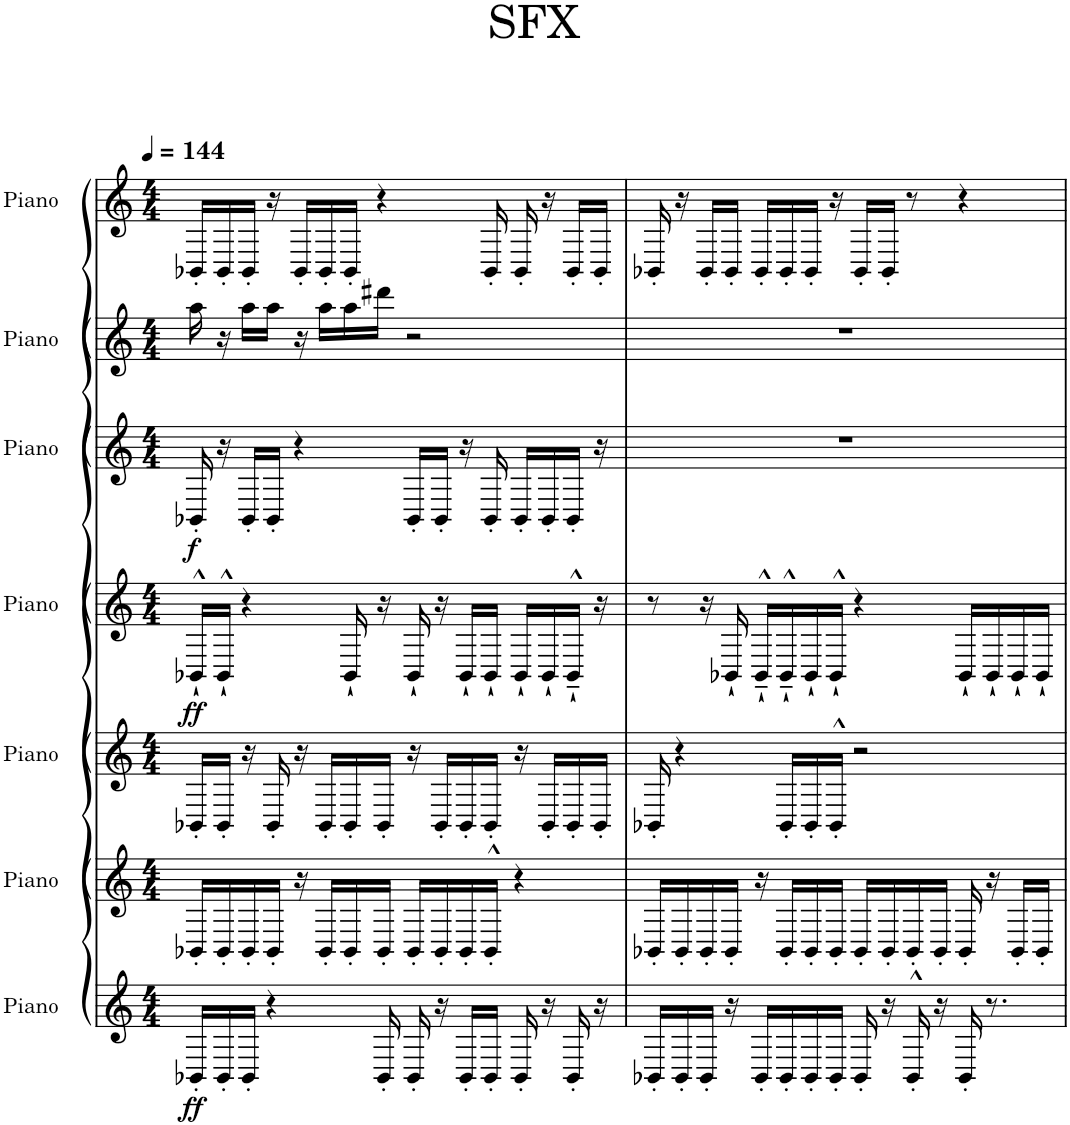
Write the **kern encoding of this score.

**kern	**dynam	**kern	**kern	**kern	**dynam	**kern	**dynam	**kern	**kern
*part7	*part7	*part6	*part5	*part4	*part4	*part3	*part3	*part2	*part1
*staff7	*staff7	*staff6	*staff5	*staff4	*staff4	*staff3	*staff3	*staff2	*staff1
*I"Piano	*	*I"Piano	*I"Piano	*I"Piano	*	*I"Piano	*	*I"Piano	*I"Piano
*I'Pno.	*	*I'Pno.	*I'Pno.	*I'Pno.	*	*I'Pno.	*	*I'Pno.	*I'Pno.
*clefG2	*	*clefG2	*clefG2	*clefG2	*	*clefG2	*	*clefG2	*clefG2
*k[]	*	*k[]	*k[]	*k[]	*	*k[]	*	*k[]	*k[]
*M4/4	*	*M4/4	*M4/4	*M4/4	*	*M4/4	*	*M4/4	*M4/4
*MM144	*	*MM144	*MM144	*MM144	*	*MM144	*	*MM144	*MM144
=1	=1	=1	=1	=1	=1	=1	=1	=1	=1
!	!LO:DY:b	!	!	!	!LO:DY:b	!	!LO:DY:b	!	!
16BB-X'/LL	ff	16BB-X'/LL	16BB-X'/LL	16BB-X`^^/LL	ff	16BB-X'/	f	16aa\	16BB-X'/LL
16BB-'/	.	16BB-'/	16BB-'/JJ	16BB-`^^/JJ	.	16r	.	16r	16BB-'/
16BB-'/JJ	.	16BB-'/	16r	4r	.	16BB-'/LL	.	16aa\LL	16BB-'/JJ
4r	.	16BB-'/JJ	16BB-'/	.	.	16BB-'/JJ	.	16aa\JJ	16r
.	.	16r	16r	.	.	4r	.	16r	16BB-'/LL
.	.	16BB-'/LL	16BB-'/LL	.	.	.	.	16aa\LL	16BB-'/
.	.	16BB-'/	16BB-'/	16BB-`/	.	.	.	16aa\	16BB-'/JJ
16BB-'/	.	16BB-'/JJ	16BB-'/JJ	16r	.	.	.	16ddd#X\JJ	4r
16BB-'/	.	16BB-'/LL	16r	16BB-`/	.	16BB-'/LL	.	2r	.
16r	.	16BB-'/	16BB-'/LL	16r	.	16BB-'/JJ	.	.	.
16BB-'/LL	.	16BB-'/	16BB-'/	16BB-`/LL	.	16r	.	.	.
16BB-'/JJ	.	16BB-'^^/JJ	16BB-'/JJ	16BB-`/JJ	.	16BB-'/	.	.	16BB-'/
16BB-'/	.	4r	16r	16BB-`/LL	.	16BB-'/LL	.	.	16BB-'/
16r	.	.	16BB-'/LL	16BB-`/	.	16BB-'/	.	.	16r
16BB-'/	.	.	16BB-'/	16BB-~`^^/JJ	.	16BB-'/JJ	.	.	16BB-'/LL
16r	.	.	16BB-'/JJ	16r	.	16r	.	.	16BB-'/JJ
=2	=2	=2	=2	=2	=2	=2	=2	=2	=2
16BB-X'/LL	.	16BB-X'/LL	16BB-X'/	8r	.	1r	.	1r	16BB-X'/
16BB-'/	.	16BB-'/	4r	.	.	.	.	.	16r
16BB-'/JJ	.	16BB-'/	.	16r	.	.	.	.	16BB-'/LL
16r	.	16BB-'/JJ	.	16BB-X`/	.	.	.	.	16BB-'/JJ
16BB-'/LL	.	16r	.	16BB-~`^^/LL	.	.	.	.	16BB-'/LL
16BB-'/	.	16BB-'/LL	16BB-'/LL	16BB-~`^^/	.	.	.	.	16BB-'/
16BB-'/	.	16BB-'/	16BB-'/	16BB-`/	.	.	.	.	16BB-'/JJ
16BB-'/JJ	.	16BB-'/JJ	16BB-'^^/JJ	16BB-^^`/JJ	.	.	.	.	16r
16BB-'/	.	16BB-'/LL	2r	4r	.	.	.	.	16BB-'/LL
16r	.	16BB-'/	.	.	.	.	.	.	16BB-'/JJ
16BB-'^^/	.	16BB-'/	.	.	.	.	.	.	8r
16r	.	16BB-'/JJ	.	.	.	.	.	.	.
16BB-'/	.	16BB-'/	.	16BB-`/LL	.	.	.	.	4r
8.r	.	16r	.	16BB-`/	.	.	.	.	.
.	.	16BB-'/LL	.	16BB-`/	.	.	.	.	.
.	.	16BB-'/JJ	.	16BB-`/JJ	.	.	.	.	.
=	=	=	=	=	=	=	=	=	=
*-	*-	*-	*-	*-	*-	*-	*-	*-	*-
